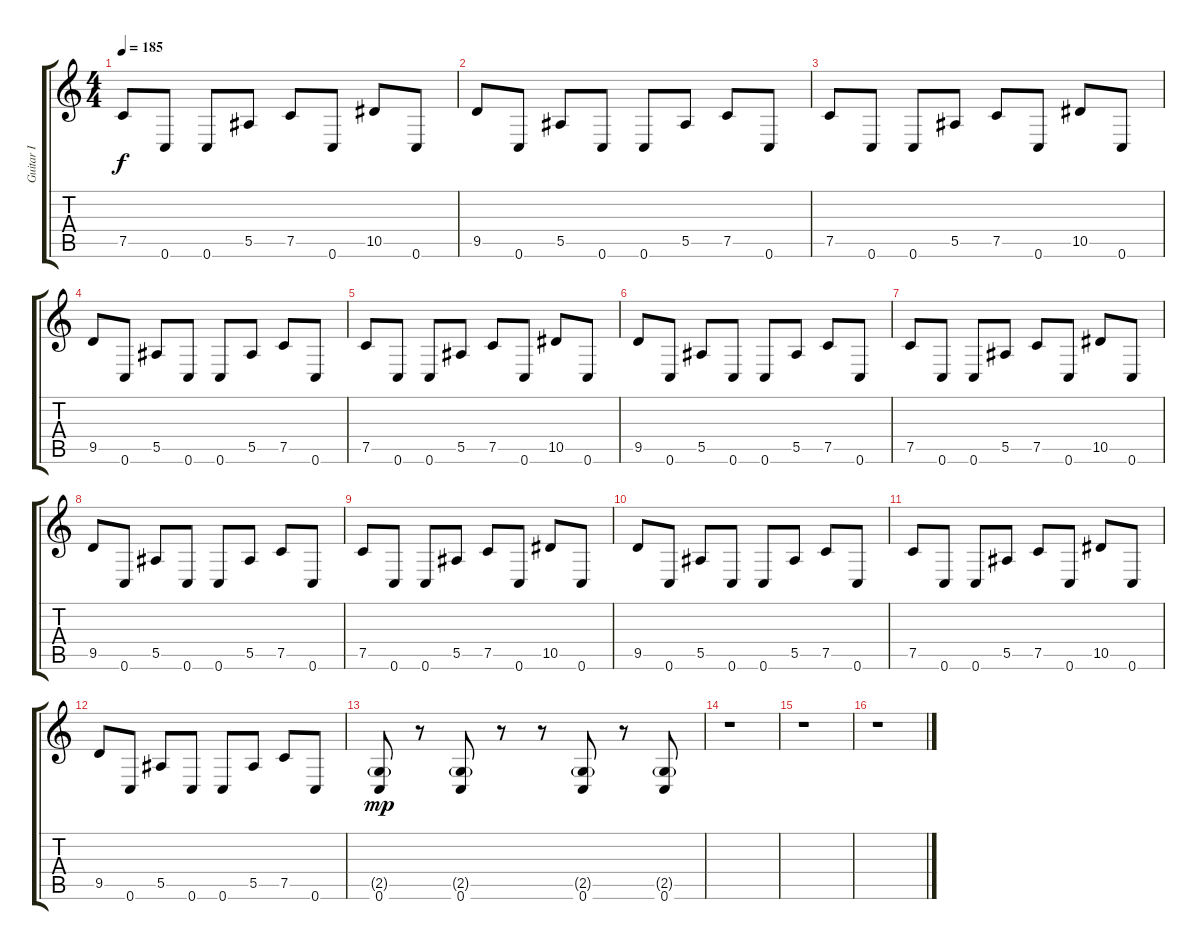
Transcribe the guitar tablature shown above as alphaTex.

\track ("Guitar I" "Guitar I") {instrument distortionguitar}
\staff {score tabs}
\tuning (C4 G3 Eb3 Bb2 F2 C2) {hide}
\ts (4 4)
\tempo 185
\clef g2
\ks c
7.5.8{dy f} 0.6.8 0.6.8 5.5.8 7.5.8 0.6.8 10.5.8 0.6.8 |
9.5.8 0.6.8 5.5.8 0.6.8 0.6.8 5.5.8 7.5.8 0.6.8 |
7.5.8 0.6.8 0.6.8 5.5.8 7.5.8 0.6.8 10.5.8 0.6.8 |
9.5.8 0.6.8 5.5.8 0.6.8 0.6.8 5.5.8 7.5.8 0.6.8 |
7.5.8 0.6.8 0.6.8 5.5.8 7.5.8 0.6.8 10.5.8 0.6.8 |
9.5.8 0.6.8 5.5.8 0.6.8 0.6.8 5.5.8 7.5.8 0.6.8 |
7.5.8 0.6.8 0.6.8 5.5.8 7.5.8 0.6.8 10.5.8 0.6.8 |
9.5.8 0.6.8 5.5.8 0.6.8 0.6.8 5.5.8 7.5.8 0.6.8 |
7.5.8 0.6.8 0.6.8 5.5.8 7.5.8 0.6.8 10.5.8 0.6.8 |
9.5.8 0.6.8 5.5.8 0.6.8 0.6.8 5.5.8 7.5.8 0.6.8 |
7.5.8 0.6.8 0.6.8 5.5.8 7.5.8 0.6.8 10.5.8 0.6.8 |
9.5.8 0.6.8 5.5.8 0.6.8 0.6.8 5.5.8 7.5.8 0.6.8 |
(2.5{g} 0.6).8{dy mp} r.8 (2.5{g} 0.6).8 r.8 r.8 (2.5{g} 0.6).8 r.8 (2.5{g} 0.6).8 |
r.1 |
r.1 |
r.1
